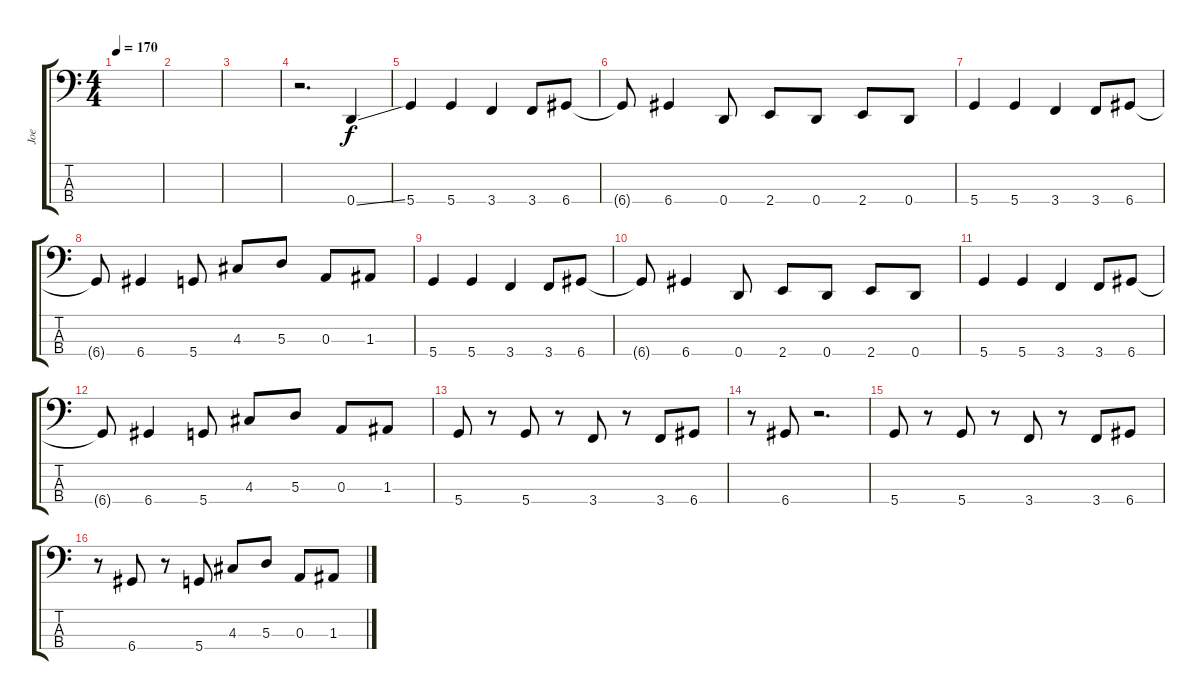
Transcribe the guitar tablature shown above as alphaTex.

\track ("Joe" "Joe") {instrument electricbasspick}
\staff {score tabs}
\tuning (G2 D2 A1 D1) {hide}
\ts (4 4)
\tempo 170
\clef f4
\ks c
|
|
|
r.2{d} 0.4{ss}.4 |
5.4.4 5.4.4 3.4.4 3.4.8 6.4.8 |
6.4{t}.8 6.4.4 0.4.8 2.4.8 0.4.8 2.4.8 0.4.8 |
5.4.4 5.4.4 3.4.4 3.4.8 6.4.8 |
6.4{t}.8 6.4.4 5.4.8 4.3.8 5.3.8 0.3.8 1.3.8 |
5.4.4 5.4.4 3.4.4 3.4.8 6.4.8 |
6.4{t}.8 6.4.4 0.4.8 2.4.8 0.4.8 2.4.8 0.4.8 |
5.4.4 5.4.4 3.4.4 3.4.8 6.4.8 |
6.4{t}.8 6.4.4 5.4.8 4.3.8 5.3.8 0.3.8 1.3.8 |
5.4.8 r.8 5.4.8 r.8 3.4.8 r.8 3.4.8 6.4.8 |
r.8 6.4.8 r.2{d} |
5.4.8 r.8 5.4.8 r.8 3.4.8 r.8 3.4.8 6.4.8 |
r.8 6.4.8 r.8 5.4.8 4.3.8 5.3.8 0.3.8 1.3.8
